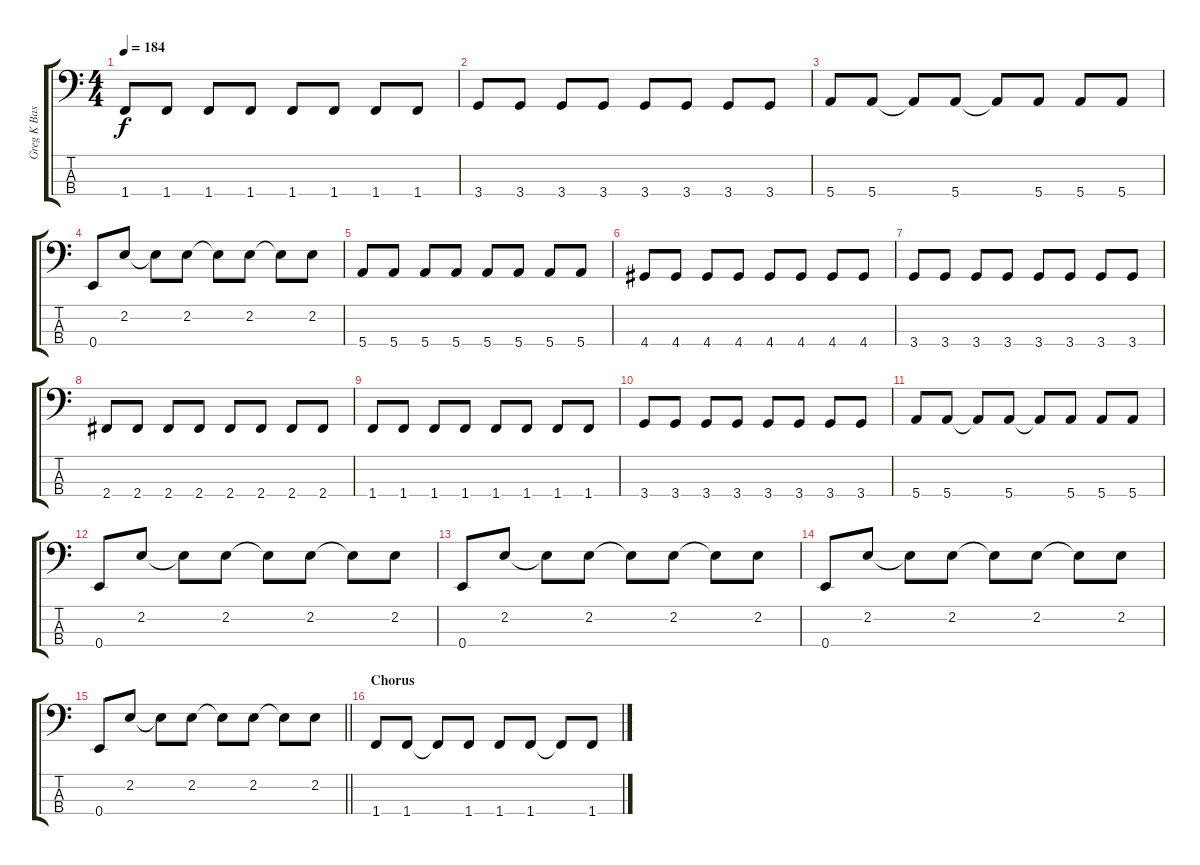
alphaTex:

\track ("Greg K Bass Guitar" "Greg K Bas") {instrument electricbasspick}
\staff {score tabs}
\tuning (G2 D2 A1 E1) {hide}
\ts (4 4)
\tempo 184
\clef f4
\ks c
1.4.8{dy f} 1.4.8 1.4.8 1.4.8 1.4.8 1.4.8 1.4.8 1.4.8 |
3.4.8 3.4.8 3.4.8 3.4.8 3.4.8 3.4.8 3.4.8 3.4.8 |
5.4.8 5.4.8 5.4{t}.8 5.4.8 5.4{t}.8 5.4.8 5.4.8 5.4.8 |
0.4.8 2.2.8 2.2{t}.8 2.2.8 2.2{t}.8 2.2.8 2.2{t}.8 2.2.8 |
5.4.8 5.4.8 5.4.8 5.4.8 5.4.8 5.4.8 5.4.8 5.4.8 |
4.4.8 4.4.8 4.4.8 4.4.8 4.4.8 4.4.8 4.4.8 4.4.8 |
3.4.8 3.4.8 3.4.8 3.4.8 3.4.8 3.4.8 3.4.8 3.4.8 |
2.4.8 2.4.8 2.4.8 2.4.8 2.4.8 2.4.8 2.4.8 2.4.8 |
1.4.8 1.4.8 1.4.8 1.4.8 1.4.8 1.4.8 1.4.8 1.4.8 |
3.4.8 3.4.8 3.4.8 3.4.8 3.4.8 3.4.8 3.4.8 3.4.8 |
5.4.8 5.4.8 5.4{t}.8 5.4.8 5.4{t}.8 5.4.8 5.4.8 5.4.8 |
0.4.8 2.2.8 2.2{t}.8 2.2.8 2.2{t}.8 2.2.8 2.2{t}.8 2.2.8 |
0.4.8 2.2.8 2.2{t}.8 2.2.8 2.2{t}.8 2.2.8 2.2{t}.8 2.2.8 |
0.4.8 2.2.8 2.2{t}.8 2.2.8 2.2{t}.8 2.2.8 2.2{t}.8 2.2.8 |
\barLineRight lightlight
0.4.8 2.2.8 2.2{t}.8 2.2.8 2.2{t}.8 2.2.8 2.2{t}.8 2.2.8 |
\section ("" "Chorus")
1.4.8 1.4.8 1.4{t}.8 1.4.8 1.4.8 1.4.8 1.4{t}.8 1.4.8
